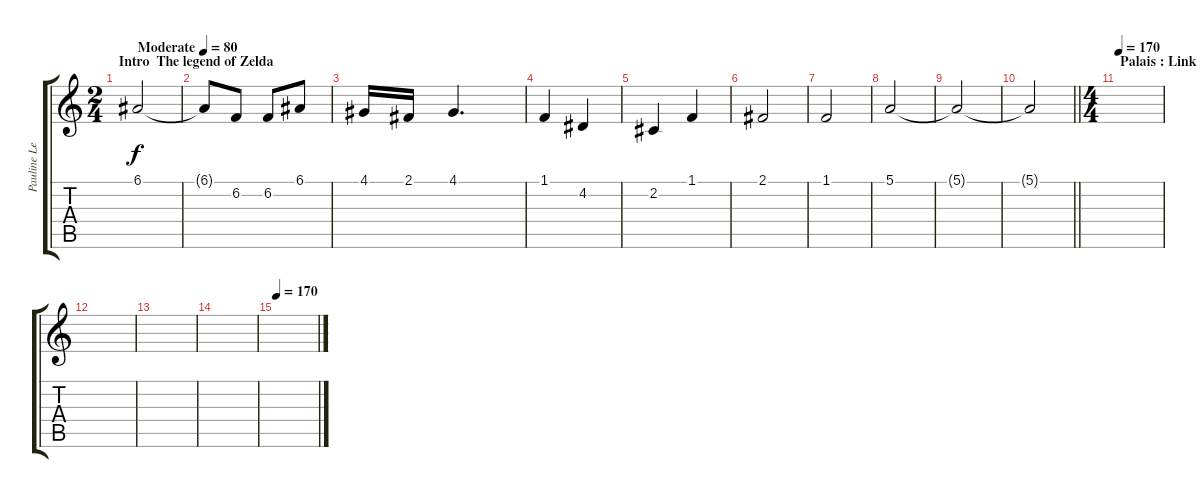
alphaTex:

\track ("Pauline Lead" "Pauline Le") {instrument lead1square}
\staff {score tabs}
\tuning (E4 B3 G3 D3 A2 E2) {hide}
\ts (2 4)
\section ("" "Intro  The legend of Zelda ")
\tempo (80 "Moderate")
\clef g2
\ks c
6.1.2{dy f instrument lead1square} |
6.1{t}.8 6.2.8 6.2.8 6.1.8 |
4.1.16 2.1.16 4.1.4{d} |
1.1.4 4.2.4 |
2.2.4 1.1.4 |
2.1.2 |
1.1.2 |
5.1.2 |
5.1{t}.2 |
\barLineRight lightlight
5.1{t}.2 |
\ts (4 4)
\section ("" "Palais : Link to the past")
\tempo 170
|
|
|
|
\tempo 170
